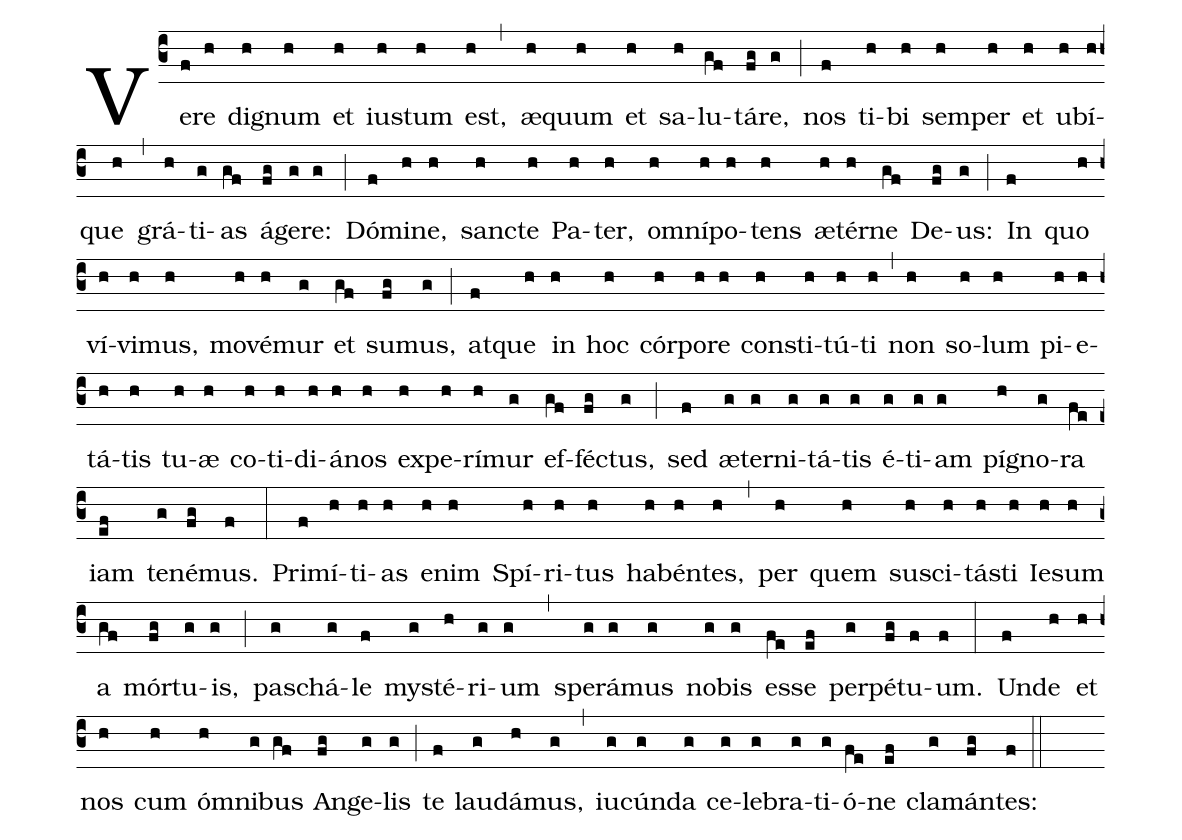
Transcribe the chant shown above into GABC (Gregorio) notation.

%%
(c3)Ve(f)re(h) di(h)gnum(h) et(h) iu(h)stum(h) est,(h) (,) æ(h)quum(h) et(h) sa(h)lu(gf)tá(fg)re,(g) (;)
nos(f) ti(h)bi(h) sem(h)per(h) et(h) u(h)bí(h)que(h) (,) grá(h)ti(g)as(gf) á(fg)ge(g)re:(g) (;)
Dó(f)mi(h)ne,(h) san(h)cte(h) Pa(h)ter,(h) om(h)ní(h)po(h)tens(h) æ(h)tér(h)ne(gf) De(fg)us:(g) (;)
In(f) quo(h) ví(h)vi(h)mus,(h) mo(h)vé(h)mur(g) et(gf) su(fg)mus,(g) (;)
at(f)que(h) in(h) hoc(h) cór(h)po(h)re(h) con(h)sti(h)tú(h)ti(h) (,)
non(h) so(h)lum(h) pi(h)e(h)tá(h)tis(h) tu(h)æ(h) co(h)ti(h)di(h)á(h)nos(h) ex(h)pe(h)rí(h)mur(g) ef(gf)fé(fg)ctus,(g) (;)
sed(f) æ(g)ter(g)ni(g)tá(g)tis(g) é(g)ti(g)am(g) pí(h)gno(g)ra(fe) iam(ef) te(g)né(fg)mus.(f) (:)
Pri(f)mí(h)ti(h)as(h) e(h)nim(h) Spí(h)ri(h)tus(h) ha(h)bén(h)tes,(h) (,)
per(h) quem(h) su(h)sci(h)tá(h)sti(h) Ie(h)sum(h) a(gf) mór(fg)tu(g)is,(g) (;)
pas(g)chá(g)le(f) my(g)sté(h)ri(g)um(g) (,) spe(g)rá(g)mus(g) no(g)bis(g) es(fe)se(ef) per(g)pé(fg)tu(f)um.(f) (:)
Un(f)de(h) et(h) nos(h) cum(h) óm(h)ni(g)bus(gf) An(fg)ge(g)lis(g) (;) te(f) lau(g)dá(h)mus,(g) (,)
iu(g)cún(g)da(g) ce(g)le(g)bra(g)ti(g)ó(fe)ne(ef) cla(g)mán(fg)tes:(f) (::)
